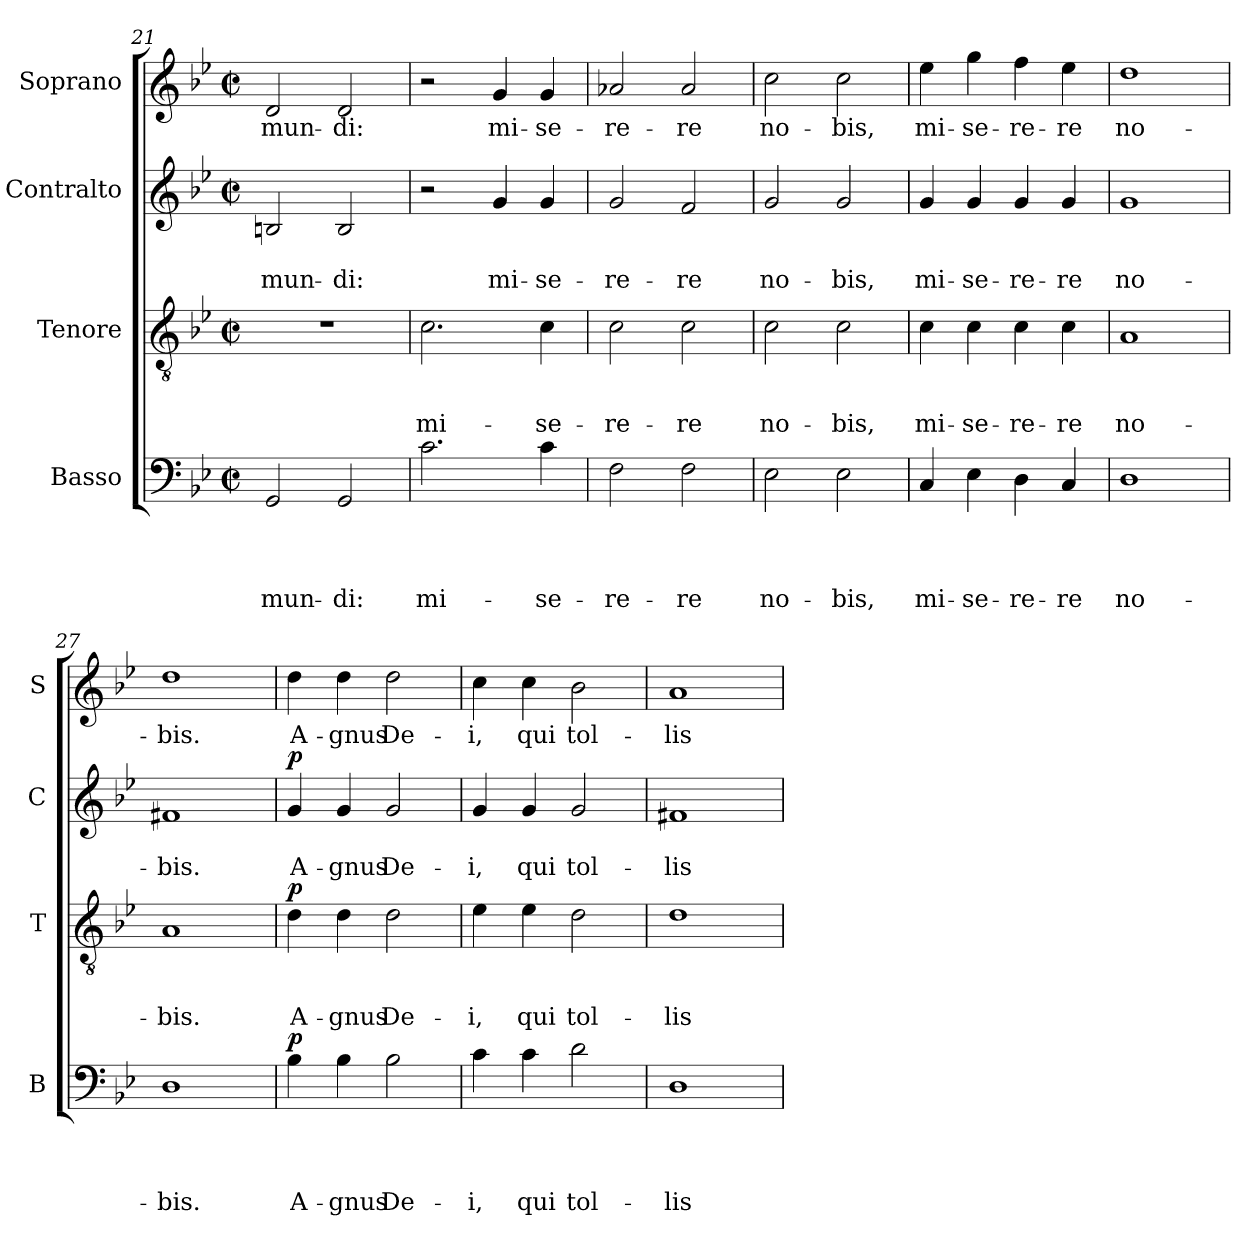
**kern	**text	**text	**text	**text	**dynam	**kern	**text	**text	**text	**dynam	**kern	**text	**text	**dynam	**kern	**text
*part4	*part4	*part4	*part4	*part4	*part4	*part3	*part3	*part3	*part3	*part3	*part2	*part2	*part2	*part2	*part1	*part1
*staff4	*staff4	*staff4	*staff4	*staff4	*staff4	*staff3	*staff3	*staff3	*staff3	*staff3	*staff2	*staff2	*staff2	*staff2	*staff1	*staff1
*I"Basso	*	*	*	*	*	*I"Tenore	*	*	*	*	*I"Contralto	*	*	*	*I"Soprano	*
*I'B	*	*	*	*	*	*I'T	*	*	*	*	*I'C	*	*	*	*I'S	*
*clefF4	*	*	*	*	*	*clefGv2	*	*	*	*	*clefG2	*	*	*	*clefG2	*
*k[b-e-]	*	*	*	*	*	*k[b-e-]	*	*	*	*	*k[b-e-]	*	*	*	*k[b-e-]	*
*B-:	*	*	*	*	*	*B-:	*	*	*	*	*B-:	*	*	*	*B-:	*
*M2/2	*	*	*	*	*	*M2/2	*	*	*	*	*M2/2	*	*	*	*M2/2	*
*met(c|)	*	*	*	*	*	*met(c|)	*	*	*	*	*met(c|)	*	*	*	*met(c|)	*
=21	=21	=21	=21	=21	=21	=21	=21	=21	=21	=21	=21	=21	=21	=21	=21	=21
!	!	!	!	!LO:LY:b	!	!	!	!	!	!	!	!	!LO:LY:b	!	!	!LO:LY:b
2GG/	.	.	.	mun-	.	1r	.	.	.	.	2Bn/	.	mun-	.	2d/	mun-
!	!	!	!	!LO:LY:b	!	!	!	!	!	!	!	!	!LO:LY:b	!	!	!LO:LY:b
2GG/	.	.	.	-di:	.	.	.	.	.	.	2B/	.	-di:	.	2d/	-di:
!!LO:PB:g=z
=22	=22	=22	=22	=22	=22	=22	=22	=22	=22	=22	=22	=22	=22	=22	=22	=22
!	!	!	!	!LO:LY:b	!	!	!	!	!LO:LY:b	!	!	!	!	!	!	!
2.c\	.	.	.	mi-	.	2.c\	.	.	mi-	.	2r	.	.	.	2r	.
!	!	!	!	!	!	!	!	!	!	!	!	!	!LO:LY:b	!	!	!LO:LY:b
.	.	.	.	.	.	.	.	.	.	.	4g/	.	mi-	.	4g/	mi-
!	!	!	!	!LO:LY:b	!	!	!	!	!LO:LY:b	!	!	!	!LO:LY:b	!	!	!LO:LY:b
4c\	.	.	.	-se-	.	4c\	.	.	-se-	.	4g/	.	-se-	.	4g/	-se-
=23	=23	=23	=23	=23	=23	=23	=23	=23	=23	=23	=23	=23	=23	=23	=23	=23
!	!	!	!	!LO:LY:b	!	!	!	!	!LO:LY:b	!	!	!	!LO:LY:b	!	!	!LO:LY:b
2F\	.	.	.	-re-	.	2c\	.	.	-re-	.	2g/	.	-re-	.	2a-X/	-re-
!	!	!	!	!LO:LY:b	!	!	!	!	!LO:LY:b	!	!	!	!LO:LY:b	!	!	!LO:LY:b
2F\	.	.	.	-re	.	2c\	.	.	-re	.	2f/	.	-re	.	2a-/	-re
=24	=24	=24	=24	=24	=24	=24	=24	=24	=24	=24	=24	=24	=24	=24	=24	=24
!	!	!	!	!LO:LY:b	!	!	!	!	!LO:LY:b	!	!	!	!LO:LY:b	!	!	!LO:LY:b
2E-\	.	.	.	no-	.	2c\	.	.	no-	.	2g/	.	no-	.	2cc\	no-
!	!	!	!	!LO:LY:b	!	!	!	!	!LO:LY:b	!	!	!	!LO:LY:b	!	!	!LO:LY:b
2E-\	.	.	.	-bis,	.	2c\	.	.	-bis,	.	2g/	.	-bis,	.	2cc\	-bis,
=25	=25	=25	=25	=25	=25	=25	=25	=25	=25	=25	=25	=25	=25	=25	=25	=25
!	!	!	!	!LO:LY:b	!	!	!	!	!LO:LY:b	!	!	!	!LO:LY:b	!	!	!LO:LY:b
4C/	.	.	.	mi-	.	4c\	.	.	mi-	.	4g/	.	mi-	.	4ee-\	mi-
!	!	!	!	!LO:LY:b	!	!	!	!	!LO:LY:b	!	!	!	!LO:LY:b	!	!	!LO:LY:b
4E-\	.	.	.	-se-	.	4c\	.	.	-se-	.	4g/	.	-se-	.	4gg\	-se-
!	!	!	!	!LO:LY:b	!	!	!	!	!LO:LY:b	!	!	!	!LO:LY:b	!	!	!LO:LY:b
4D\	.	.	.	-re-	.	4c\	.	.	-re-	.	4g/	.	-re-	.	4ff\	-re-
!	!	!	!	!LO:LY:b	!	!	!	!	!LO:LY:b	!	!	!	!LO:LY:b	!	!	!LO:LY:b
4C/	.	.	.	-re	.	4c\	.	.	-re	.	4g/	.	-re	.	4ee-\	-re
=26	=26	=26	=26	=26	=26	=26	=26	=26	=26	=26	=26	=26	=26	=26	=26	=26
!	!	!	!	!LO:LY:b	!	!	!	!	!LO:LY:b	!	!	!	!LO:LY:b	!	!	!LO:LY:b
1D	.	.	.	no-	.	1A	.	.	no-	.	1g	.	no-	.	1dd	no-
!!LO:PB:g=z
=27	=27	=27	=27	=27	=27	=27	=27	=27	=27	=27	=27	=27	=27	=27	=27	=27
!	!	!	!	!LO:LY:b	!	!	!	!	!LO:LY:b	!	!	!	!LO:LY:b	!	!	!LO:LY:b
1D	.	.	.	-bis.	.	1A	.	.	-bis.	.	1f#X	.	-bis.	.	1dd	-bis.
=28	=28	=28	=28	=28	=28	=28	=28	=28	=28	=28	=28	=28	=28	=28	=28	=28
!	!	!	!	!LO:LY:b	!LO:DY:a	!	!	!	!LO:LY:b	!LO:DY:a	!	!	!LO:LY:b	!LO:DY:a	!	!LO:LY:b
4B-\	.	.	.	A-	p	4d\	.	.	A-	p	4g/	.	A-	p	4dd\	A-
!	!	!	!	!LO:LY:b	!	!	!	!	!LO:LY:b	!	!	!	!LO:LY:b	!	!	!LO:LY:b
4B-\	.	.	.	-gnus	.	4d\	.	.	-gnus	.	4g/	.	-gnus	.	4dd\	-gnus
!	!	!	!	!LO:LY:b	!	!	!	!	!LO:LY:b	!	!	!	!LO:LY:b	!	!	!LO:LY:b
2B-\	.	.	.	De-	.	2d\	.	.	De-	.	2g/	.	De-	.	2dd\	De-
=29	=29	=29	=29	=29	=29	=29	=29	=29	=29	=29	=29	=29	=29	=29	=29	=29
!	!	!	!	!LO:LY:b	!	!	!	!	!LO:LY:b	!	!	!	!LO:LY:b	!	!	!LO:LY:b
4c\	.	.	.	-i,	.	4e-\	.	.	-i,	.	4g/	.	-i,	.	4cc\	-i,
!	!	!	!	!LO:LY:b	!	!	!	!	!LO:LY:b	!	!	!	!LO:LY:b	!	!	!LO:LY:b
4c\	.	.	.	qui	.	4e-\	.	.	qui	.	4g/	.	qui	.	4cc\	qui
!	!	!	!	!LO:LY:b	!	!	!	!	!LO:LY:b	!	!	!	!LO:LY:b	!	!	!LO:LY:b
2d\	.	.	.	tol-	.	2d\	.	.	tol-	.	2g/	.	tol-	.	2b-\	tol-
=30	=30	=30	=30	=30	=30	=30	=30	=30	=30	=30	=30	=30	=30	=30	=30	=30
!	!	!	!	!LO:LY:b	!	!	!	!	!LO:LY:b	!	!	!	!LO:LY:b	!	!	!LO:LY:b
1D	.	.	.	-lis	.	1d	.	.	-lis	.	1f#X	.	-lis	.	1a	-lis
=	=	=	=	=	=	=	=	=	=	=	=	=	=	=	=	=
*-	*-	*-	*-	*-	*-	*-	*-	*-	*-	*-	*-	*-	*-	*-	*-	*-
